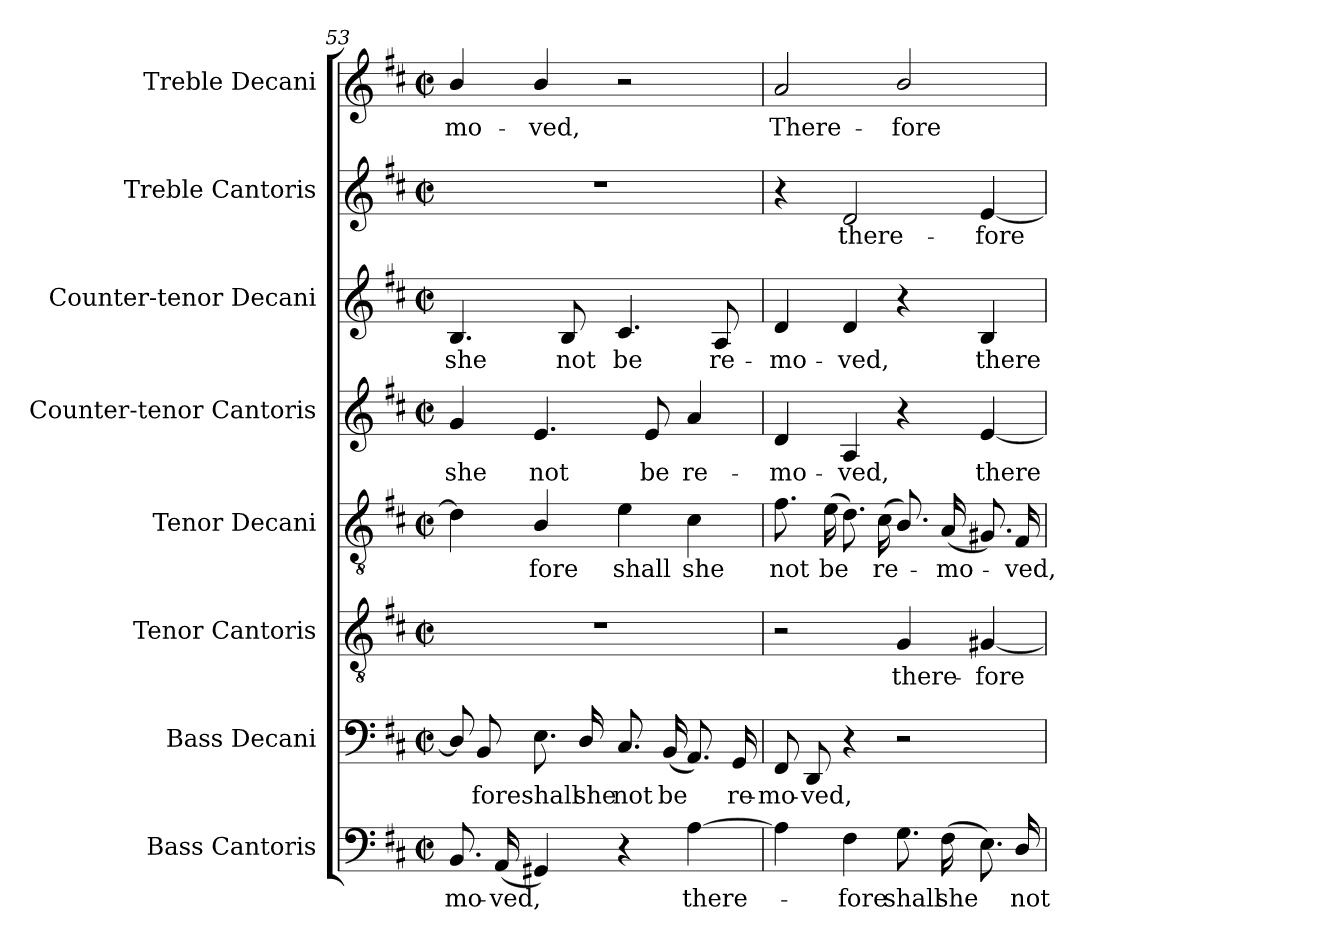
**kern	**text	**kern	**text	**kern	**text	**kern	**text	**kern	**text	**kern	**text	**kern	**text	**kern	**text
*part8	*part8	*part7	*part7	*part6	*part6	*part5	*part5	*part4	*part4	*part3	*part3	*part2	*part2	*part1	*part1
*staff8	*staff8	*staff7	*staff7	*staff6	*staff6	*staff5	*staff5	*staff4	*staff4	*staff3	*staff3	*staff2	*staff2	*staff1	*staff1
*I"Bass Cantoris	*	*I"Bass Decani	*	*I"Tenor Cantoris	*	*I"Tenor Decani	*	*I"Counter-tenor Cantoris	*	*I"Counter-tenor Decani	*	*I"Treble Cantoris	*	*I"Treble Decani	*
*I'B.	*	*I'B.	*	*I'T.	*	*I'T.	*	*	*	*	*	*	*	*	*
!!LO:PB:g=z
*clefF4	*	*clefF4	*	*clefGv2	*	*clefGv2	*	*clefG2	*	*clefG2	*	*clefG2	*	*clefG2	*
*	*	*	*	*ITrd7c12	*	*ITrd7c12	*	*	*	*	*	*	*	*	*
*k[f#c#]	*	*k[f#c#]	*	*k[f#c#]	*	*k[f#c#]	*	*k[f#c#]	*	*k[f#c#]	*	*k[f#c#]	*	*k[f#c#]	*
*D:	*	*D:	*	*D:	*	*D:	*	*D:	*	*D:	*	*D:	*	*D:	*
*M2/2	*	*M2/2	*	*M2/2	*	*M2/2	*	*M2/2	*	*M2/2	*	*M2/2	*	*M2/2	*
*met(c|)	*	*met(c|)	*	*met(c|)	*	*met(c|)	*	*met(c|)	*	*met(c|)	*	*met(c|)	*	*met(c|)	*
=53	=53	=53	=53	=53	=53	=53	=53	=53	=53	=53	=53	=53	=53	=53	=53
!	!LO:LY:b:color=#000000	!	!	!	!	!	!	!	!	!	!	!	!	!	!
!	!	!	!	!	!	!	!	!	!LO:LY:b:color=#000000	!	!	!	!	!	!
!	!	!	!	!	!	!	!	!	!	!	!LO:LY:b:color=#000000	!	!	!	!
!	!	!	!	!	!	!	!	!	!	!	!	!	!	!	!LO:LY:b:color=#000000
8.BBi/	-mo-	8Di/]	.	1r	.	4Di\]	.	4gi/	she	4.Bi/	she	1r	.	4bi/	-mo-
!	!	!	!LO:LY:b:color=#000000	!	!	!	!	!	!	!	!	!	!	!	!
.	.	8BBi/	-fore	.	.	.	.	.	.	.	.	.	.	.	.
!	!LO:LY:b:color=#000000	!	!	!	!	!	!	!	!	!	!	!	!	!	!
(16AAi/	-ved,	.	.	.	.	.	.	.	.	.	.	.	.	.	.
!	!	!	!LO:LY:b:color=#000000	!	!	!	!	!	!	!	!	!	!	!	!
!	!	!	!	!	!	!	!LO:LY:b:color=#000000	!	!	!	!	!	!	!	!
!	!	!	!	!	!	!	!	!	!LO:LY:b:color=#000000	!	!	!	!	!	!
!	!	!	!	!	!	!	!	!	!	!	!	!	!	!	!LO:LY:b:color=#000000
4GG#Xi/)	.	8.Ei\	shall	.	.	4BBi/	-fore	4.ei/	not	.	.	.	.	4bi/	-ved,
!	!	!	!	!	!	!	!	!	!	!	!LO:LY:b:color=#000000	!	!	!	!
.	.	.	.	.	.	.	.	.	.	8Bi/	not	.	.	.	.
!	!	!	!LO:LY:b:color=#000000	!	!	!	!	!	!	!	!	!	!	!	!
.	.	16Di/	she	.	.	.	.	.	.	.	.	.	.	.	.
!	!	!	!LO:LY:b:color=#000000	!	!	!	!	!	!	!	!	!	!	!	!
!	!	!	!	!	!	!	!LO:LY:b:color=#000000	!	!	!	!	!	!	!	!
!	!	!	!	!	!	!	!	!	!	!	!LO:LY:b:color=#000000	!	!	!	!
4r	.	8.C#i/	not	.	.	4Ei\	shall	.	.	4.c#i/	be	.	.	2r	.
!	!	!	!	!	!	!	!	!	!LO:LY:b:color=#000000	!	!	!	!	!	!
.	.	.	.	.	.	.	.	8ei/	be	.	.	.	.	.	.
!	!	!	!LO:LY:b:color=#000000	!	!	!	!	!	!	!	!	!	!	!	!
.	.	(16BBi/	be	.	.	.	.	.	.	.	.	.	.	.	.
!	!LO:LY:b:color=#000000	!	!	!	!	!	!	!	!	!	!	!	!	!	!
!	!	!	!	!	!	!	!LO:LY:b:color=#000000	!	!	!	!	!	!	!	!
!	!	!	!	!	!	!	!	!	!LO:LY:b:color=#000000	!	!	!	!	!	!
[4Ai\	there-	8.AAi/)	.	.	.	4C#i\	she	4ai/	re-	.	.	.	.	.	.
!	!	!	!	!	!	!	!	!	!	!	!LO:LY:b:color=#000000	!	!	!	!
.	.	.	.	.	.	.	.	.	.	8Ai/	re-	.	.	.	.
!	!	!	!LO:LY:b:color=#000000	!	!	!	!	!	!	!	!	!	!	!	!
.	.	16GGi/	re-	.	.	.	.	.	.	.	.	.	.	.	.
=54	=54	=54	=54	=54	=54	=54	=54	=54	=54	=54	=54	=54	=54	=54	=54
!	!	!	!LO:LY:b:color=#000000	!	!	!	!	!	!	!	!	!	!	!	!
!	!	!	!	!	!	!	!LO:LY:b:color=#000000	!	!	!	!	!	!	!	!
!	!	!	!	!	!	!	!	!	!LO:LY:b:color=#000000	!	!	!	!	!	!
!	!	!	!	!	!	!	!	!	!	!	!LO:LY:b:color=#000000	!	!	!	!
!	!	!	!	!	!	!	!	!	!	!	!	!	!	!	!LO:LY:b:color=#000000
4Ai\]	.	8FF#i/	-mo-	2r	.	8.F#i\	not	4di/	-mo-	4di/	-mo-	4r	.	2ai/	There-
!	!	!	!LO:LY:b:color=#000000	!	!	!	!	!	!	!	!	!	!	!	!
.	.	8DDi/	-ved,	.	.	.	.	.	.	.	.	.	.	.	.
!	!	!	!	!	!	!	!LO:LY:b:color=#000000	!	!	!	!	!	!	!	!
.	.	.	.	.	.	(16Ei\	be	.	.	.	.	.	.	.	.
!	!LO:LY:b:color=#000000	!	!	!	!	!	!	!	!	!	!	!	!	!	!
!	!	!	!	!	!	!	!	!	!LO:LY:b:color=#000000	!	!	!	!	!	!
!	!	!	!	!	!	!	!	!	!	!	!LO:LY:b:color=#000000	!	!	!	!
!	!	!	!	!	!	!	!	!	!	!	!	!	!LO:LY:b:color=#000000	!	!
4F#i\	-fore	4r	.	.	.	8.Di\)	.	4Ai/	-ved,	4di/	-ved,	2di/	there-	.	.
!	!	!	!	!	!	!	!LO:LY:b:color=#000000	!	!	!	!	!	!	!	!
.	.	.	.	.	.	(16C#i\	re-	.	.	.	.	.	.	.	.
!	!LO:LY:b:color=#000000	!	!	!	!	!	!	!	!	!	!	!	!	!	!
!	!	!	!	!	!LO:LY:b:color=#000000	!	!	!	!	!	!	!	!	!	!
!	!	!	!	!	!	!	!	!	!	!	!	!	!	!	!LO:LY:b:color=#000000
8.Gi\	shall	2r	.	4GGi/	there-	8.BBi/)	.	4r	.	4r	.	.	.	2bi/	-fore
!	!LO:LY:b:color=#000000	!	!	!	!	!	!	!	!	!	!	!	!	!	!
!	!	!	!	!	!	!	!LO:LY:b:color=#000000	!	!	!	!	!	!	!	!
(16F#i\	she	.	.	.	.	(16AAi/	-mo-	.	.	.	.	.	.	.	.
!	!	!	!	!	!LO:LY:b:color=#000000	!	!	!	!	!	!	!	!	!	!
!	!	!	!	!	!	!	!	!	!LO:LY:b:color=#000000	!	!	!	!	!	!
!	!	!	!	!	!	!	!	!	!	!	!LO:LY:b:color=#000000	!	!	!	!
!	!	!	!	!	!	!	!	!	!	!	!	!	!LO:LY:b:color=#000000	!	!
8.Ei\)	.	.	.	[4GG#Xi/	-fore	8.GG#Xi/)	.	[4ei/	there-	4Bi/	there-	[4ei/	-fore	.	.
!	!LO:LY:b:color=#000000	!	!	!	!	!	!	!	!	!	!	!	!	!	!
!	!	!	!	!	!	!	!LO:LY:b:color=#000000	!	!	!	!	!	!	!	!
16Di/	not	.	.	.	.	16FF#i/	-ved,	.	.	.	.	.	.	.	.
=	=	=	=	=	=	=	=	=	=	=	=	=	=	=	=
*-	*-	*-	*-	*-	*-	*-	*-	*-	*-	*-	*-	*-	*-	*-	*-
